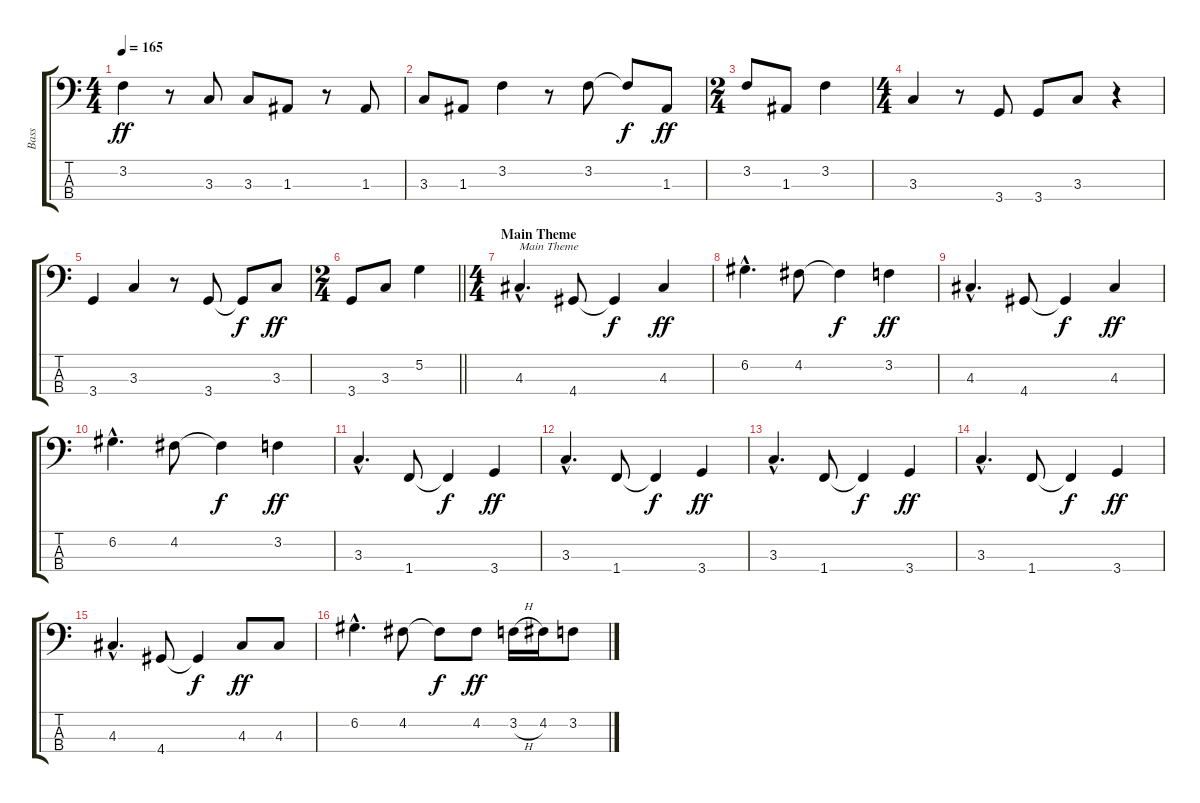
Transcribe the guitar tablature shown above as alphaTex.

\track ("Bass" "Bass") {instrument electricbasspick}
\staff {score tabs}
\tuning (G2 D2 A1 E1) {hide}
\ts (4 4)
\tempo 165
\clef f4
\ks c
3.2.4{dy ff} r.8 3.3.8 3.3.8 1.3.8 r.8 1.3.8 |
3.3.8 1.3.8 3.2.4 r.8 3.2.8 3.2{t}.8{dy f} 1.3.8{dy ff} |
\ts (2 4)
3.2.8 1.3.8 3.2.4 |
\ts (4 4)
3.3.4 r.8 3.4.8 3.4.8 3.3.8 r.4 |
3.4.4 3.3.4 r.8 3.4.8 3.4{t}.8{dy f} 3.3.8{dy ff} |
\ts (2 4)
\barLineRight lightlight
3.4.8 3.3.8 5.2.4 |
\ts (4 4)
\section ("" "Main Theme")
4.3{hac}.4{d txt "Main Theme"} 4.4.8 4.4{t}.4{dy f} 4.3.4{dy ff} |
6.2{hac}.4{d} 4.2.8 4.2{t}.4{dy f} 3.2.4{dy ff} |
4.3{hac}.4{d} 4.4.8 4.4{t}.4{dy f} 4.3.4{dy ff} |
6.2{hac}.4{d} 4.2.8 4.2{t}.4{dy f} 3.2.4{dy ff} |
3.3{hac}.4{d} 1.4.8 1.4{t}.4{dy f} 3.4.4{dy ff} |
3.3{hac}.4{d} 1.4.8 1.4{t}.4{dy f} 3.4.4{dy ff} |
3.3{hac}.4{d} 1.4.8 1.4{t}.4{dy f} 3.4.4{dy ff} |
3.3{hac}.4{d} 1.4.8 1.4{t}.4{dy f} 3.4.4{dy ff} |
4.3{hac}.4{d} 4.4.8 4.4{t}.4{dy f} 4.3.8{dy ff} 4.3.8 |
6.2{hac}.4{d} 4.2.8 4.2{t}.8{dy f} 4.2.8{dy ff} 3.2{h}.16 4.2.16 3.2.8
